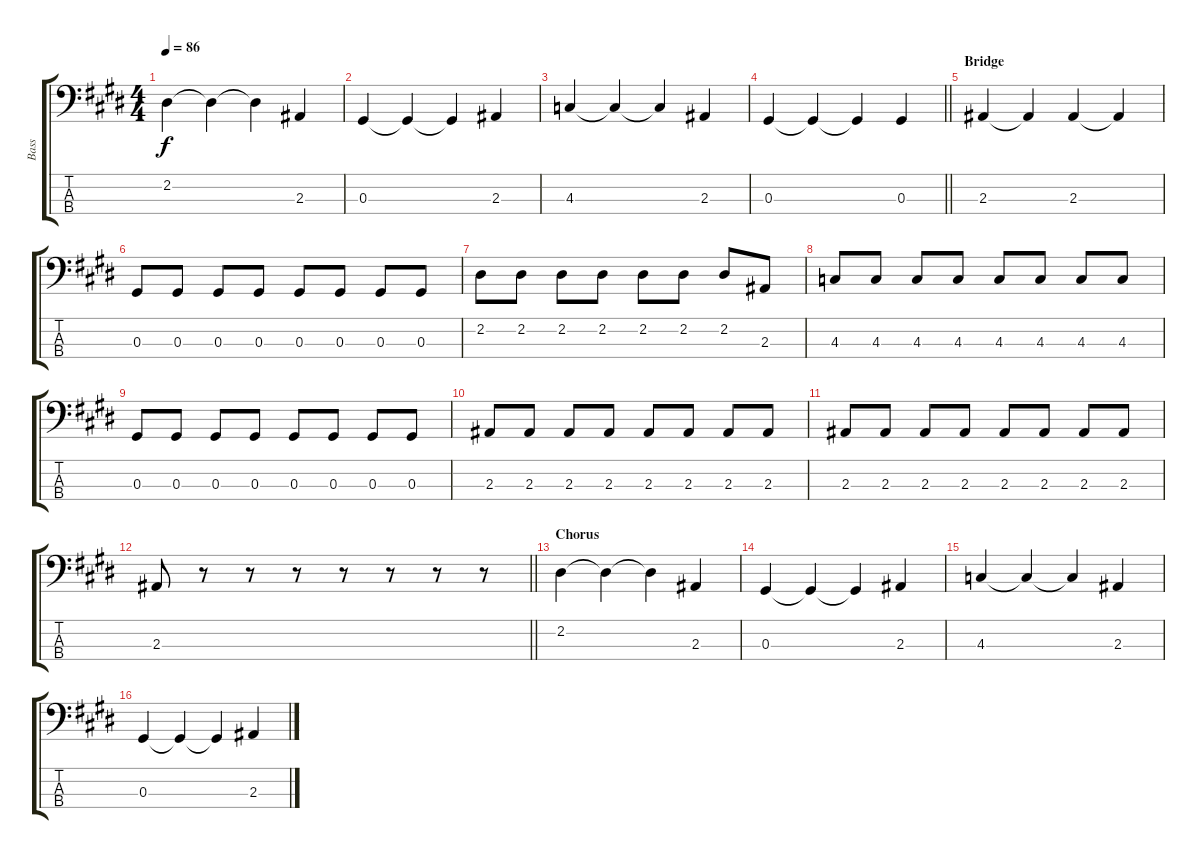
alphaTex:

\track ("Bass" "Bass") {instrument electricbassfinger}
\staff {score tabs}
\tuning (Gb2 Db2 Ab1 Eb1) {hide}
\ts (4 4)
\tempo 86
\clef f4
\ks e
2.2.4{dy f} 2.2{t}.4 2.2{t}.4 2.3.4 |
0.3.4 0.3{t}.4 0.3{t}.4 2.3.4 |
4.3.4 4.3{t}.4 4.3{t}.4 2.3.4 |
\barLineRight lightlight
0.3.4 0.3{t}.4 0.3{t}.4 0.3.4 |
\section ("" "Bridge")
2.3.4 2.3{t}.4 2.3.4 2.3{t}.4 |
0.3.8 0.3.8 0.3.8 0.3.8 0.3.8 0.3.8 0.3.8 0.3.8 |
2.2.8 2.2.8 2.2.8 2.2.8 2.2.8 2.2.8 2.2.8 2.3.8 |
4.3.8 4.3.8 4.3.8 4.3.8 4.3.8 4.3.8 4.3.8 4.3.8 |
0.3.8 0.3.8 0.3.8 0.3.8 0.3.8 0.3.8 0.3.8 0.3.8 |
2.3.8 2.3.8 2.3.8 2.3.8 2.3.8 2.3.8 2.3.8 2.3.8 |
2.3.8 2.3.8 2.3.8 2.3.8 2.3.8 2.3.8 2.3.8 2.3.8 |
\barLineRight lightlight
2.3.8 r.8 r.8 r.8 r.8 r.8 r.8 r.8 |
\section ("" "Chorus")
2.2.4 2.2{t}.4 2.2{t}.4 2.3.4 |
0.3.4 0.3{t}.4 0.3{t}.4 2.3.4 |
4.3.4 4.3{t}.4 4.3{t}.4 2.3.4 |
0.3.4 0.3{t}.4 0.3{t}.4 2.3.4
